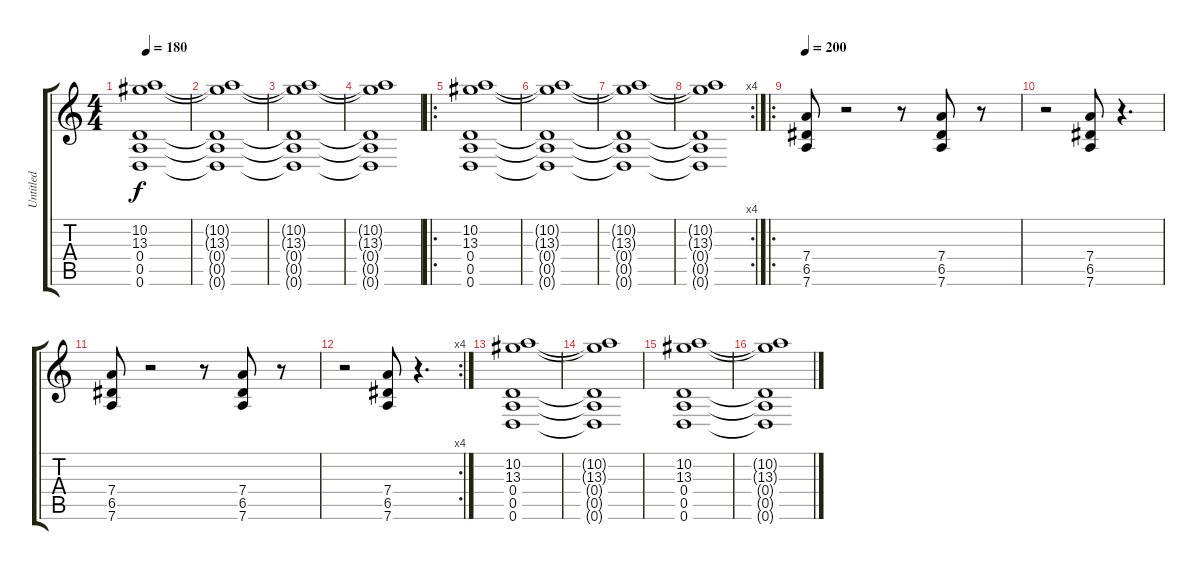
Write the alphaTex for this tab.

\track ("Untitled" "Untitled") {instrument overdrivenguitar}
\staff {score tabs}
\tuning (E4 B3 G3 D3 A2 D2) {hide}
\ts (4 4)
\tempo 180
\clef g2
\ks c
(10.2 13.3 0.4 0.5 0.6).1{dy f} |
(10.2{t} 13.3{t} 0.4{t} 0.5{t} 0.6{t}).1 |
(10.2{t} 13.3{t} 0.4{t} 0.5{t} 0.6{t}).1 |
(10.2{t} 13.3{t} 0.4{t} 0.5{t} 0.6{t}).1 |
\ro
(10.2 13.3 0.4 0.5 0.6).1 |
(10.2{t} 13.3{t} 0.4{t} 0.5{t} 0.6{t}).1 |
(10.2{t} 13.3{t} 0.4{t} 0.5{t} 0.6{t}).1 |
\rc 4
(10.2{t} 13.3{t} 0.4{t} 0.5{t} 0.6{t}).1 |
\ro
\tempo 200
(7.4 6.5 7.6).8 r.2 r.8 (7.4 6.5 7.6).8 r.8 |
r.2 (7.4 6.5 7.6).8 r.4{d} |
(7.4 6.5 7.6).8 r.2 r.8 (7.4 6.5 7.6).8 r.8 |
\rc 4
r.2 (7.4 6.5 7.6).8 r.4{d} |
(10.2 13.3 0.4 0.5 0.6).1 |
(10.2{t} 13.3{t} 0.4{t} 0.5{t} 0.6{t}).1 |
(10.2 13.3 0.4 0.5 0.6).1 |
(10.2{t} 13.3{t} 0.4{t} 0.5{t} 0.6{t}).1
